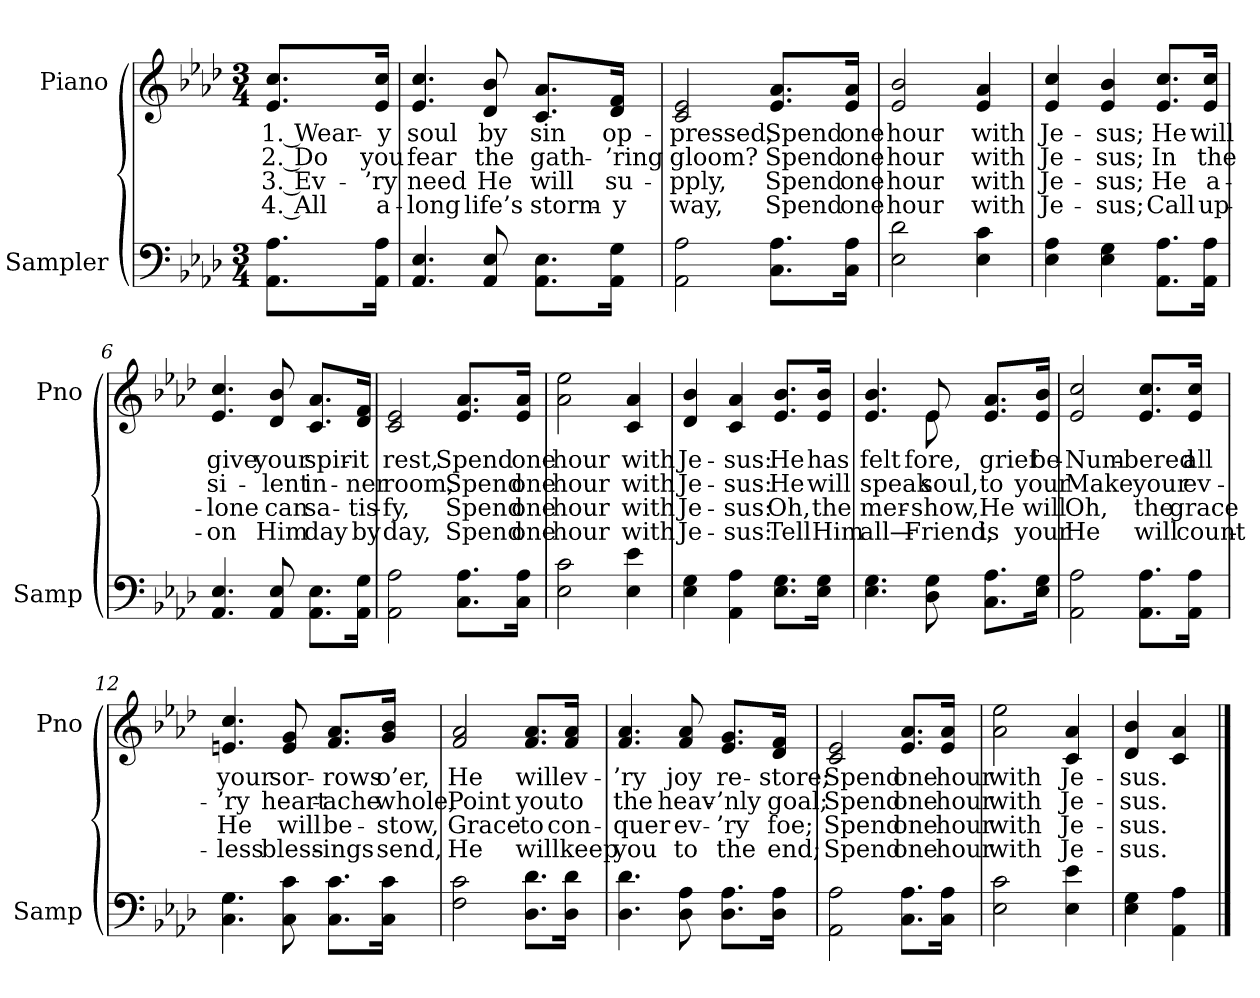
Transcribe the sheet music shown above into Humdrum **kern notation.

**kern	**kern	**text	**text	**text	**text
*part2	*part1	*part1	*part1	*part1	*part1
*staff2	*staff1	*staff1	*staff1	*staff1	*staff1
*I"Sampler	*I"Piano	*	*	*	*
*I'Samp	*I'Pno	*	*	*	*
*clefF4	*clefG2	*	*	*	*
*k[b-e-a-d-]	*k[b-e-a-d-]	*	*	*	*
*A-:	*A-:	*	*	*	*
*M3/4	*M3/4	*	*	*	*
=1	=1	=1	=1	=1	=1
8.AA-\ 8.A-\L	8.e-/ 8.cc/L	1. Wear-	2. Do	3. Ev-	4. All
16AA-\ 16A-\Jk	16e-/ 16cc/Jk	-y	you	-’ry	a-
=2	=2	=2	=2	=2	=2
4.AA- 4.E-	4.e- 4.cc	soul	fear	need	-long
8AA- 8E-	8d- 8b-	by	the	He	life’s
8.AA-\ 8.E-\L	8.c/ 8.a-/L	sin	gath-	will	storm-
16AA-\ 16G\Jk	16d-/ 16f/Jk	op-	-’ring	su-	-y
=3	=3	=3	=3	=3	=3
2AA- 2A-	2c 2e-	-pressed,	gloom?	-pply,	way,
8.C\ 8.A-\L	8.e-/ 8.a-/L	Spend	Spend	Spend	Spend
16C\ 16A-\Jk	16e-/ 16a-/Jk	one	one	one	one
=4	=4	=4	=4	=4	=4
2E- 2d-	2e- 2b-	hour	hour	hour	hour
4E- 4c	4e- 4a-	with	with	with	with
=5	=5	=5	=5	=5	=5
4E- 4A-	4e- 4cc	Je-	Je-	Je-	Je-
4E- 4G	4e- 4b-	-sus;	-sus;	-sus;	-sus;
8.AA-\ 8.A-\L	8.e-/ 8.cc/L	He	In	He	Call
16AA-\ 16A-\Jk	16e-/ 16cc/Jk	will	the	a-	up-
=6	=6	=6	=6	=6	=6
4.AA- 4.E-	4.e- 4.cc	give	si-	-lone	-on
8AA- 8E-	8d- 8b-	your	-lent	can	Him
8.AA-\ 8.E-\L	8.c/ 8.a-/L	spir-	in-	sa-	day
16AA-\ 16G\Jk	16d-/ 16f/Jk	-it	-ner	-tis-	by
=7	=7	=7	=7	=7	=7
2AA- 2A-	2c 2e-	rest,	room,	-fy,	day,
8.C\ 8.A-\L	8.e-/ 8.a-/L	Spend	Spend	Spend	Spend
16C\ 16A-\Jk	16e-/ 16a-/Jk	one	one	one	one
=8	=8	=8	=8	=8	=8
2E- 2c	2a- 2ee-	hour	hour	hour	hour
4E- 4e-	4c 4a-	with	with	with	with
=9	=9	=9	=9	=9	=9
4E- 4G	4d- 4b-	Je-	Je-	Je-	Je-
4AA- 4A-	4c 4a-	-sus:	-sus:	-sus:	-sus:
8.E-\ 8.G\L	8.e-/ 8.b-/L	He	He	Oh,	Tell
16E-\ 16G\Jk	16e-/ 16b-/Jk	has	will	the	Him
=10	=10	=10	=10	=10	=10
*	*^	*	*	*	*
4.E- 4.G	4.e- 4.b-	4.ryy	felt	speak	mer-	all—
8D- 8G	8e-/	8e-	-fore,	soul,	show,	Friend,
8.C\ 8.A-\L	8.e-/ 8.a-/L	4ryy	grief	-to	He	is
16E-\ 16G\Jk	16e-/ 16b-/Jk	.	be-	your	will	your
*	*v	*v	*	*	*	*
=11	=11	=11	=11	=11	=11
2AA- 2A-	2e- 2cc	Num-	Make	Oh,	He
8.AA-\ 8.A-\L	8.e-/ 8.cc/L	-bered	your	the	will
16AA-\ 16A-\Jk	16e-/ 16cc/Jk	all	ev-	grace	count-
=12	=12	=12	=12	=12	=12
4.C 4.G	4.en 4.cc	your	-’ry	He	-less
8C 8c	8e 8g	sor-	heart-	will	bless-
8.C\ 8.c\L	8.f/ 8.a-/L	-rows	-ache	be-	-ings
16C\ 16c\Jk	16g/ 16b-/Jk	o’er,	whole,	-stow,	send,
=13	=13	=13	=13	=13	=13
2F 2c	2f 2a-	He	Point	Grace	He
8.D-\ 8.d-\L	8.f/ 8.a-/L	will	you	to	will
16D-\ 16d-\Jk	16f/ 16a-/Jk	ev-	to	con-	keep
=14	=14	=14	=14	=14	=14
4.D- 4.d-	4.f 4.a-	-’ry	the	-quer	you
8D- 8A-	8f 8a-	joy	heav-	ev-	to
8.D-\ 8.A-\L	8.e-/ 8.g/L	re-	-’nly	-’ry	the
16D-\ 16A-\Jk	16d-/ 16f/Jk	-store;	goal;	foe;	end;
=15	=15	=15	=15	=15	=15
2AA- 2A-	2c 2e-	Spend	Spend	Spend	Spend
8.C\ 8.A-\L	8.e-/ 8.a-/L	one	one	one	one
16C\ 16A-\Jk	16e-/ 16a-/Jk	hour	hour	hour	hour
=16	=16	=16	=16	=16	=16
2E- 2c	2a- 2ee-	with	with	with	with
4E- 4e-	4c 4a-	Je-	Je-	Je-	Je-
=17	=17	=17	=17	=17	=17
4E- 4G	4d- 4b-	-sus.	-sus.	-sus.	-sus.
4AA- 4A-	4c 4a-	.	.	.	.
==	==	==	==	==	==
*-	*-	*-	*-	*-	*-
